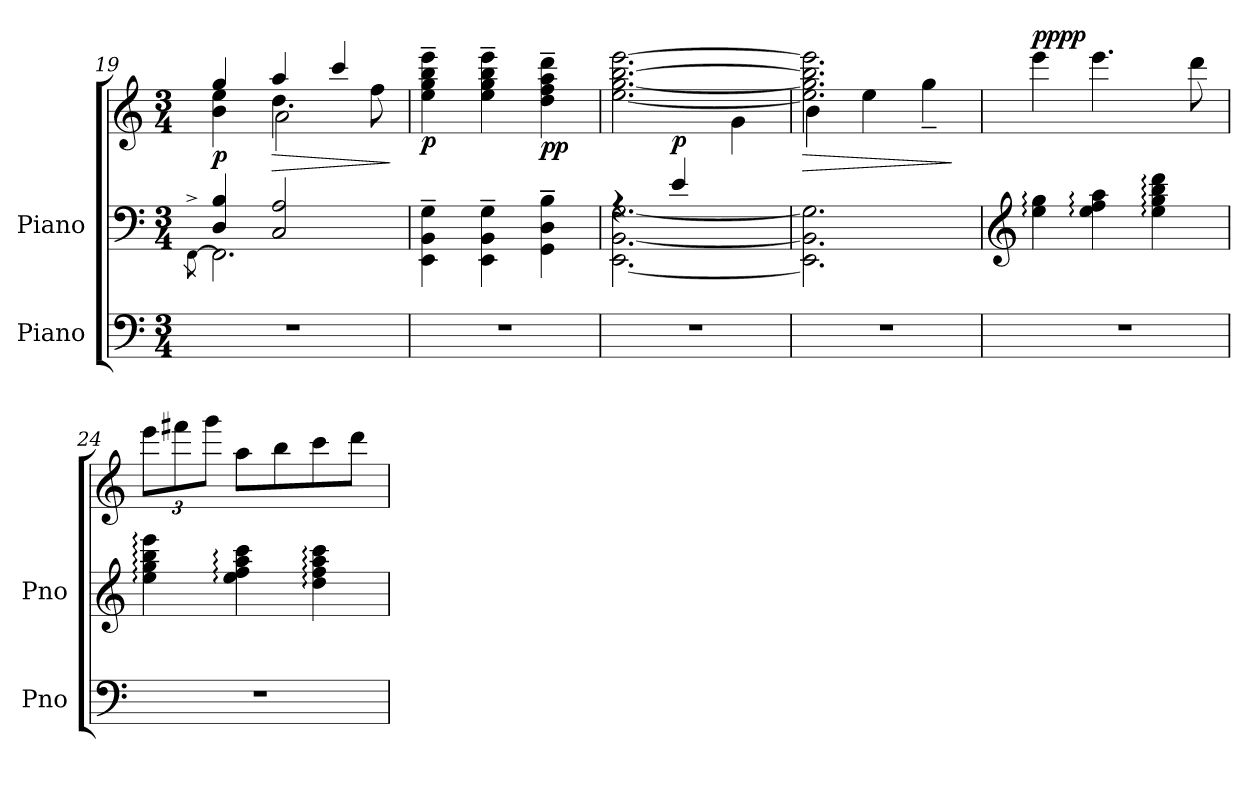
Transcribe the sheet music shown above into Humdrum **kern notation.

**kern	**kern	**kern	**dynam
*part2	*part1	*part1	*part1
*staff3	*staff2	*staff1	*staff1/2
*I"Piano	*I"Piano	*	*
*I'Pno	*I'Pno	*	*
!!LO:LB:g=z
*clefF4	*clefF4	*clefG2	*
*k[]	*k[]	*k[]	*
*M3/4	*M3/4	*M3/4	*
=19	=19	=19	=19
*	*^	*	*
.	.	[8qFF^\	.	.
*	*	*	*^	*
*	*	*	*	*^	*
!	!	!	!	!	!	!LO:DY:b
2.r	4D/ 4B/	2.FF\]	4gg/	4b\ 4ee\	4rBByy	p
!	!	!	!	!	!	!LO:HP:b
.	2C/ 2A/	.	4aa/	4.dd\	2a\	>
.	.	.	4ccc/	.	.	.
.	.	.	.	8ff\	.	.
*	*v	*v	*	*	*	*
*	*	*v	*v	*v	*
.	.	.	]
=20	=20	=20	=20
!	!	!	!LO:DY:b
2.r	4EE\~ 4BB\~ 4G\~	4ee\~ 4gg\~ 4bb\~ 4eee\~	p
.	4EE\~ 4BB\~ 4G\~	4ee\~ 4gg\~ 4bb\~ 4eee\~	.
!	!	!	!LO:DY:b
.	4GG\~ 4D\~ 4B\~	4dd\~ 4ff\~ 4aa\~ 4ddd\~	pp
=21	=21	=21	=21
*	*	*MM56	*
*	*^	*^	*
*	*	*	*	*^	*
2.r	4rA	[2.EE\ [2.BB\ [2.G\	[2.ee\ [2.gg\ [2.bb\ [2.eee\	2ryy	4ryy	.
!	!	!	!	!	!	!LO:DY:b
.	4e/	.	.	.	2ryy	p
.	4ryy	.	.	4g\	.	.
=22	=22	=22	=22	=22	=22	=22
!	!	!	!	!	!	!LO:HP:b
*	*	*	*	*v	*v	*
2.r	2.ryy	2.EE\] 2.BB\] 2.G\]	2.ee\] 2.gg\] 2.bb\] 2.eee\]	4b\	>
.	.	.	.	4ee\	.
.	.	.	.	4gg~\	.
*	*v	*v	*	*	*
*	*	*v	*v	*
.	.	.	]
=23	=23	=23	=23
*	*clefG2	*	*
!	!	!	!LO:DY:b=2
!	!	!	!LO:DY:n=1:a
2.r	4ee\: 4gg\:	4eee\	pp pp
.	4ee\: 4ff\: 4aa\:	4.eee\	.
.	4ee\: 4gg\: 4bb\: 4ddd\:	.	.
.	.	8ddd\	.
=24	=24	=24	=24
*	*	*Xbrackettup	*
2.r	4ee\: 4gg\: 4bb\: 4eee\:	12eee\L	.
.	.	12fff#X\	.
.	.	12ggg\J	.
.	4ee\: 4ff\: 4aa\: 4ccc\:	8aa\L	.
.	.	8bb\	.
.	4dd\: 4ff\: 4aa\: 4ccc\:	8ccc\	.
.	.	8ddd\J	.
=	=	=	=
*-	*-	*-	*-
